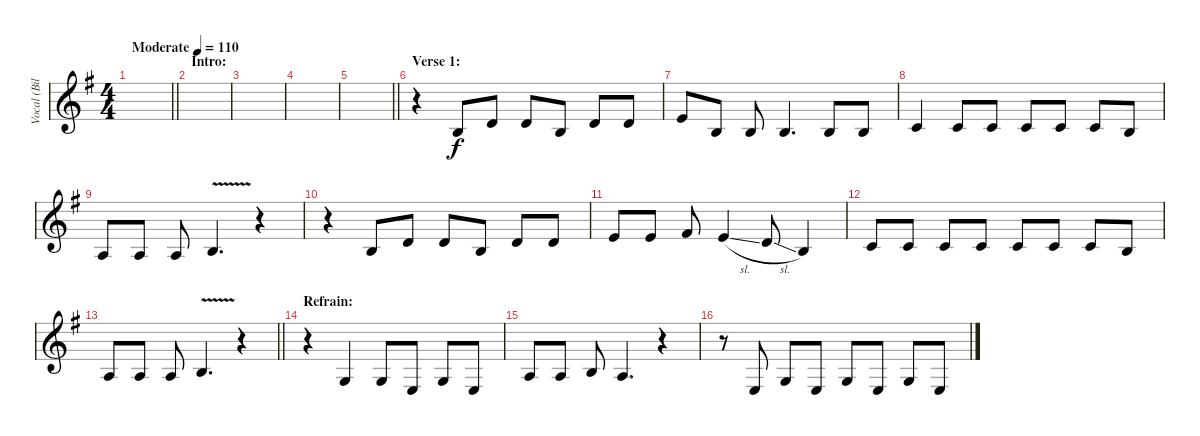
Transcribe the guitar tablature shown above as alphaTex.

\track ("Vocal (Billie Joe)" "Vocal (Bil") {instrument altosax}
\staff {score}
\tuning (E4 B3 G3 D3 A2 E2) {hide}
\ts (4 4)
\tempo (110 "Moderate")
\clef g2
\barLineRight lightlight
\ks g
|
\section ("" "Intro:")
|
|
|
\barLineRight lightlight
|
\section ("" "Verse 1:")
r.4 0.2.8 3.2.8 3.2.8 0.2.8 3.2.8 3.2.8 |
0.1.8 0.2.8 0.2.8 0.2.4{d} 0.2.8 0.2.8 |
1.2.4 1.2.8 1.2.8 1.2.8 1.2.8 1.2.8 0.2.8 |
2.3.8 2.3.8 2.3.8 0.2{v}.4{d} r.4 |
r.4 0.2.8 3.2.8 3.2.8 0.2.8 3.2.8 3.2.8 |
0.1.8 0.1.8 2.1.8 5.2{sl}.4 3.2{sl}.8 0.2.4 |
1.2.8 1.2.8 1.2.8 1.2.8 1.2.8 1.2.8 1.2.8 0.2.8 |
\barLineRight lightlight
2.3.8 2.3.8 2.3.8 0.2{v}.4{d} r.4 |
\section ("" "Refrain:")
r.4 0.3.4 0.3.8 2.4.8 0.3.8 2.4.8 |
2.3.8 2.3.8 0.2.8 2.3.4{d} r.4 |
r.8 2.4.8 0.3.8 2.4.8 0.3.8 2.4.8 0.3.8 2.4.8
